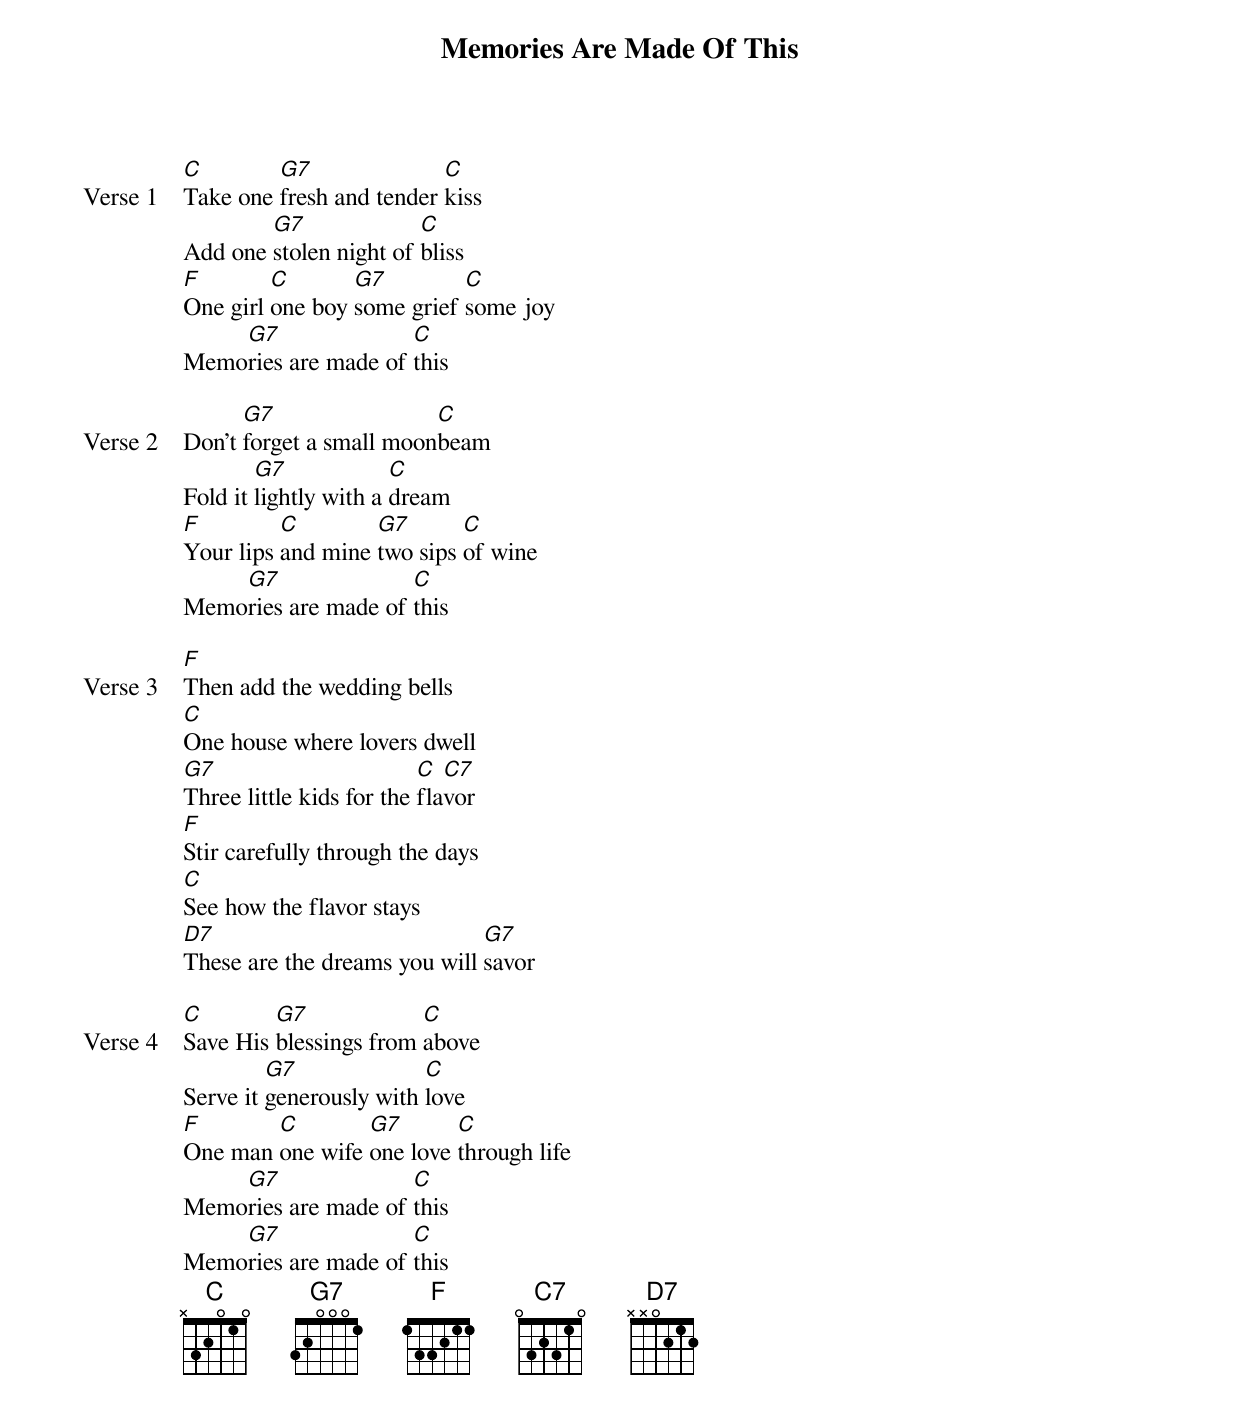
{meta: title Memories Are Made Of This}
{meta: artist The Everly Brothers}
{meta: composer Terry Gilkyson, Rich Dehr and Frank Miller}
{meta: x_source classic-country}
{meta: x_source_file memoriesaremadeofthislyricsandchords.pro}
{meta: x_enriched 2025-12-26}

{start_of_verse: Verse 1}
[C]Take one [G7]fresh and tender [C]kiss
Add one [G7]stolen night of [C]bliss
[F]One girl [C]one boy [G7]some grief [C]some joy
Memo[G7]ries are made of [C]this
{end_of_verse}

{start_of_verse: Verse 2}
Don't [G7]forget a small moon[C]beam
Fold it [G7]lightly with a [C]dream
[F]Your lips [C]and mine [G7]two sips [C]of wine
Memo[G7]ries are made of [C]this
{end_of_verse}

{start_of_verse: Verse 3}
[F]Then add the wedding bells
[C]One house where lovers dwell
[G7]Three little kids for the [C]fla[C7]vor
[F]Stir carefully through the days
[C]See how the flavor stays
[D7]These are the dreams you will [G7]savor
{end_of_verse}

{start_of_verse: Verse 4}
[C]Save His [G7]blessings from [C]above
Serve it [G7]generously with [C]love
[F]One man [C]one wife [G7]one love [C]through life
Memo[G7]ries are made of [C]this
Memo[G7]ries are made of [C]this
{end_of_verse}
